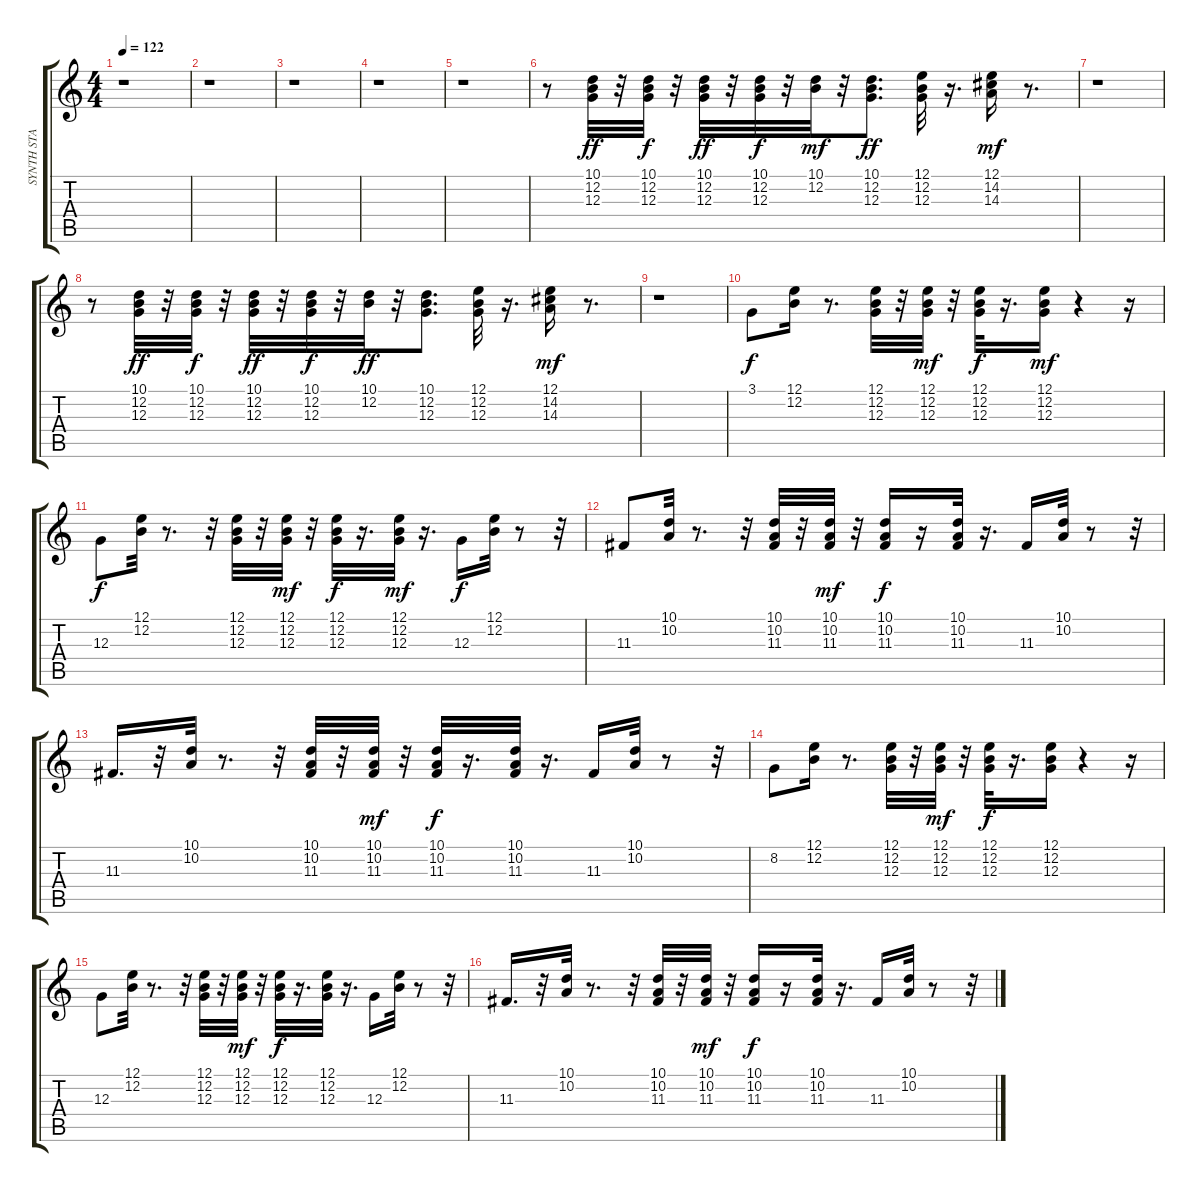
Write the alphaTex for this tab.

\track ("SYNTH STA" "SYNTH STA") {instrument synthbrass1}
\staff {score tabs}
\tuning (E4 B3 G3 D3 A2 E2) {hide}
\ts (4 4)
\tempo 122
\clef g2
\ks c
r.1{dy ff} |
r.1 |
r.1 |
r.1 |
r.1 |
r.8 (10.1 12.2 12.3).32 r.32 (10.1 12.2 12.3).32{dy f} r.32 (10.1 12.2 12.3).32{dy ff} r.32 (10.1 12.2 12.3).32{dy f} r.32 (10.1 12.2).32{dy mf} r.32 (10.1 12.2 12.3).8{d dy ff} (12.1 12.2 12.3).32 r.16{d} (12.1 14.2 14.3).16{dy mf} r.8{d} |
r.1 |
r.8 (10.1 12.2 12.3).32{dy ff} r.32 (10.1 12.2 12.3).32{dy f} r.32 (10.1 12.2 12.3).32{dy ff} r.32 (10.1 12.2 12.3).32{dy f} r.32 (10.1 12.2).32{dy ff} r.32 (10.1 12.2 12.3).8{d} (12.1 12.2 12.3).32 r.16{d} (12.1 14.2 14.3).16{dy mf} r.8{d} |
r.1 |
3.1.8{dy f} (12.1 12.2).16 r.8{d} (12.1 12.2 12.3).32 r.32 (12.1 12.2 12.3).32{dy mf} r.32 (12.1 12.2 12.3).32{dy f} r.16{d} (12.1 12.2 12.3).16{dy mf} r.4 r.16 |
12.3.8{dy f} (12.1 12.2).32 r.8{d} r.32 (12.1 12.2 12.3).32 r.32 (12.1 12.2 12.3).32{dy mf} r.32 (12.1 12.2 12.3).32{dy f} r.16{d} (12.1 12.2 12.3).32{dy mf} r.16{d} 12.3.16{dy f} (12.1 12.2).32 r.8 r.32 |
11.3.8 (10.1 10.2).32 r.8{d} r.32 (10.1 10.2 11.3).32 r.32 (10.1 10.2 11.3).32{dy mf} r.32 (10.1 10.2 11.3).16{dy f} r.16 (10.1 10.2 11.3).32 r.16{d} 11.3.16 (10.1 10.2).32 r.8 r.32 |
11.3.16{d} r.32 (10.1 10.2).32 r.8{d} r.32 (10.1 10.2 11.3).32 r.32 (10.1 10.2 11.3).32{dy mf} r.32 (10.1 10.2 11.3).32{dy f} r.16{d} (10.1 10.2 11.3).32 r.16{d} 11.3.16 (10.1 10.2).32 r.8 r.32 |
8.2.8 (12.1 12.2).16 r.8{d} (12.1 12.2 12.3).32 r.32 (12.1 12.2 12.3).32{dy mf} r.32 (12.1 12.2 12.3).32{dy f} r.16{d} (12.1 12.2 12.3).16 r.4 r.16 |
12.3.8 (12.1 12.2).32 r.8{d} r.32 (12.1 12.2 12.3).32 r.32 (12.1 12.2 12.3).32{dy mf} r.32 (12.1 12.2 12.3).32{dy f} r.16{d} (12.1 12.2 12.3).32 r.16{d} 12.3.16 (12.1 12.2).32 r.8 r.32 |
11.3.16{d} r.32 (10.1 10.2).32 r.8{d} r.32 (10.1 10.2 11.3).32 r.32 (10.1 10.2 11.3).32{dy mf} r.32 (10.1 10.2 11.3).16{dy f} r.16 (10.1 10.2 11.3).32 r.16{d} 11.3.16 (10.1 10.2).32 r.8 r.32
